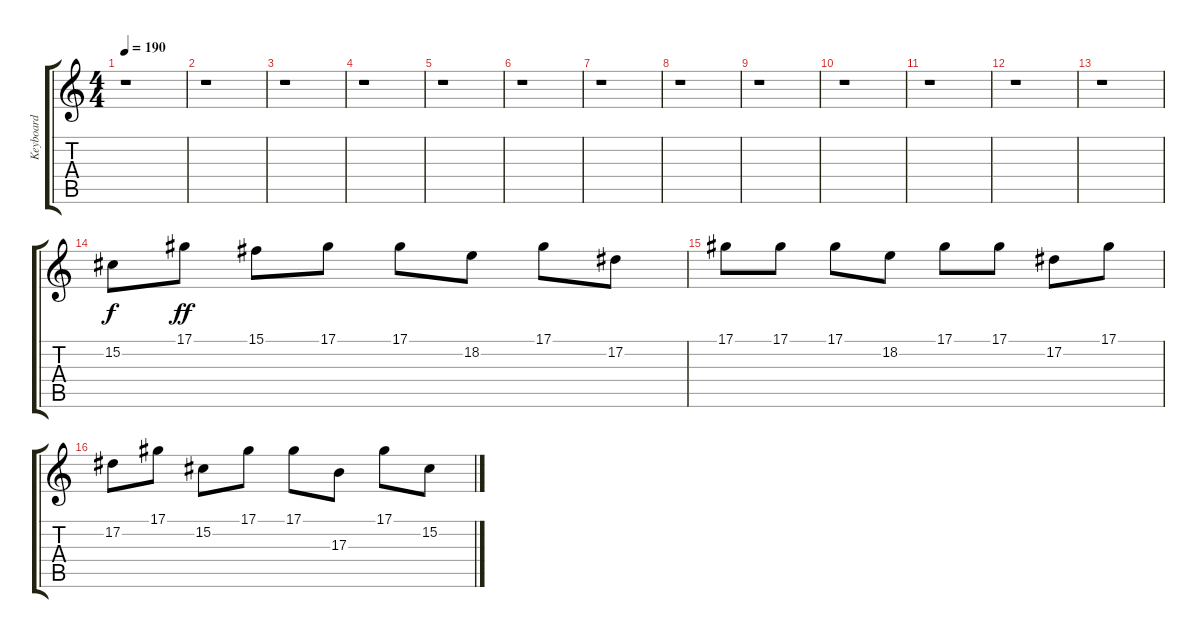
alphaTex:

\track ("Keyboard" "Keyboard") {instrument pizzicatostrings}
\staff {score tabs}
\tuning (Eb4 Bb3 Gb3 Db3 Ab2 Db2) {hide}
\ts (4 4)
\tempo 190
\clef g2
\ks c
r.1{dy ff} |
r.1 |
r.1 |
r.1 |
r.1 |
r.1 |
r.1 |
r.1 |
r.1 |
r.1 |
r.1 |
r.1 |
r.1 |
15.2.8{dy f} 17.1.8{dy ff} 15.1.8 17.1.8 17.1.8 18.2.8 17.1.8 17.2.8 |
17.1.8 17.1.8 17.1.8 18.2.8 17.1.8 17.1.8 17.2.8 17.1.8 |
17.2.8 17.1.8 15.2.8 17.1.8 17.1.8 17.3.8 17.1.8 15.2.8
